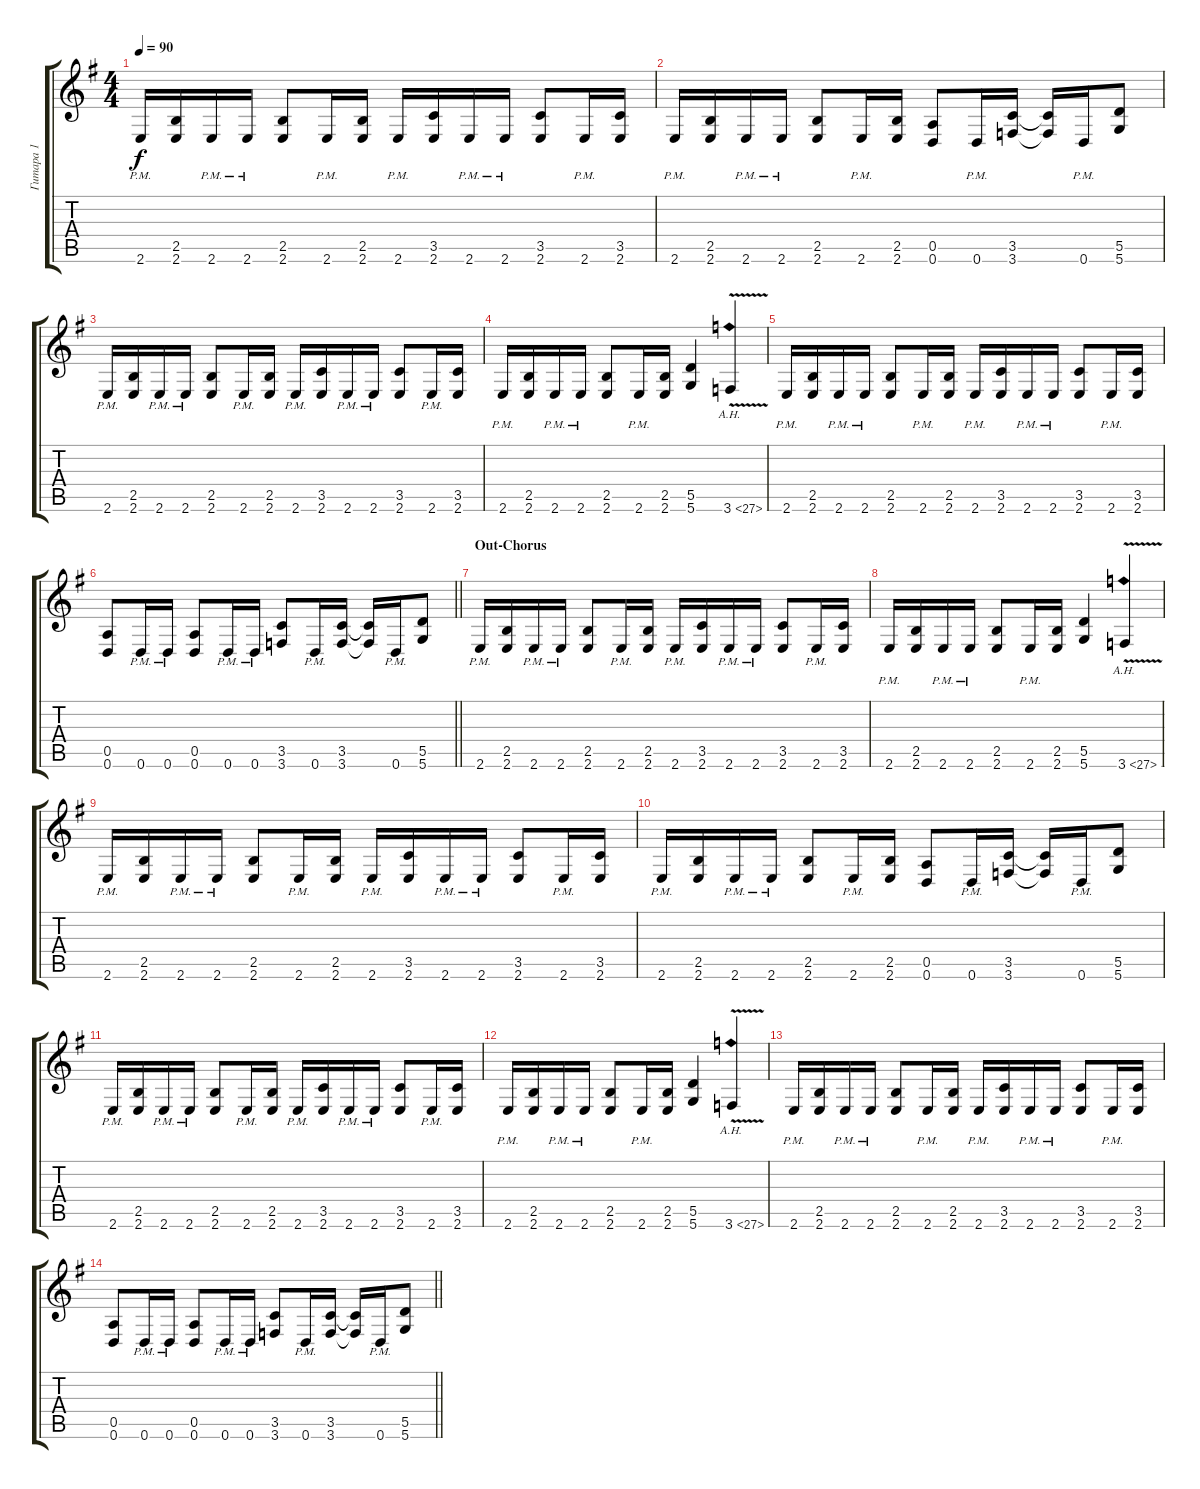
\track ("Гитара 1" "Гитара 1") {instrument distortionguitar}
\staff {score tabs}
\tuning (E4 B3 G3 D3 A2 D2) {hide}
\ts (4 4)
\tempo 90
\clef g2
\ks eminor
2.6{pm}.16{dy f} (2.5 2.6).16 2.6{pm}.16 2.6{pm}.16 (2.5 2.6).8 2.6{pm}.16 (2.5 2.6).16 2.6{pm}.16 (3.5 2.6).16 2.6{pm}.16 2.6{pm}.16 (3.5 2.6).8 2.6{pm}.16 (3.5 2.6).16 |
2.6{pm}.16 (2.5 2.6).16 2.6{pm}.16 2.6{pm}.16 (2.5 2.6).8 2.6{pm}.16 (2.5 2.6).16 (0.5 0.6).8 0.6{pm}.16 (3.5 3.6).16 (3.5{t} 3.6{t}).16 0.6{pm}.16 (5.5 5.6).8 |
2.6{pm}.16 (2.5 2.6).16 2.6{pm}.16 2.6{pm}.16 (2.5 2.6).8 2.6{pm}.16 (2.5 2.6).16 2.6{pm}.16 (3.5 2.6).16 2.6{pm}.16 2.6{pm}.16 (3.5 2.6).8 2.6{pm}.16 (3.5 2.6).16 |
2.6{pm}.16 (2.5 2.6).16 2.6{pm}.16 2.6{pm}.16 (2.5 2.6).8 2.6{pm}.16 (2.5 2.6).16 (5.5 5.6).4 3.6{ah 24 v}.4 |
2.6{pm}.16 (2.5 2.6).16 2.6{pm}.16 2.6{pm}.16 (2.5 2.6).8 2.6{pm}.16 (2.5 2.6).16 2.6{pm}.16 (3.5 2.6).16 2.6{pm}.16 2.6{pm}.16 (3.5 2.6).8 2.6{pm}.16 (3.5 2.6).16 |
\barLineRight lightlight
(0.5 0.6).8 0.6{pm}.16 0.6{pm}.16 (0.5 0.6).8 0.6{pm}.16 0.6{pm}.16 (3.5 3.6).8 0.6{pm}.16 (3.5 3.6).16 (3.5{t} 3.6{t}).16 0.6{pm}.16 (5.5 5.6).8 |
\section ("" "Out-Chorus")
2.6{pm}.16 (2.5 2.6).16 2.6{pm}.16 2.6{pm}.16 (2.5 2.6).8 2.6{pm}.16 (2.5 2.6).16 2.6{pm}.16 (3.5 2.6).16 2.6{pm}.16 2.6{pm}.16 (3.5 2.6).8 2.6{pm}.16 (3.5 2.6).16 |
2.6{pm}.16 (2.5 2.6).16 2.6{pm}.16 2.6{pm}.16 (2.5 2.6).8 2.6{pm}.16 (2.5 2.6).16 (5.5 5.6).4 3.6{ah 24 v}.4 |
2.6{pm}.16 (2.5 2.6).16 2.6{pm}.16 2.6{pm}.16 (2.5 2.6).8 2.6{pm}.16 (2.5 2.6).16 2.6{pm}.16 (3.5 2.6).16 2.6{pm}.16 2.6{pm}.16 (3.5 2.6).8 2.6{pm}.16 (3.5 2.6).16 |
2.6{pm}.16 (2.5 2.6).16 2.6{pm}.16 2.6{pm}.16 (2.5 2.6).8 2.6{pm}.16 (2.5 2.6).16 (0.5 0.6).8 0.6{pm}.16 (3.5 3.6).16 (3.5{t} 3.6{t}).16 0.6{pm}.16 (5.5 5.6).8 |
2.6{pm}.16 (2.5 2.6).16 2.6{pm}.16 2.6{pm}.16 (2.5 2.6).8 2.6{pm}.16 (2.5 2.6).16 2.6{pm}.16 (3.5 2.6).16 2.6{pm}.16 2.6{pm}.16 (3.5 2.6).8 2.6{pm}.16 (3.5 2.6).16 |
2.6{pm}.16 (2.5 2.6).16 2.6{pm}.16 2.6{pm}.16 (2.5 2.6).8 2.6{pm}.16 (2.5 2.6).16 (5.5 5.6).4 3.6{ah 24 v}.4 |
2.6{pm}.16 (2.5 2.6).16 2.6{pm}.16 2.6{pm}.16 (2.5 2.6).8 2.6{pm}.16 (2.5 2.6).16 2.6{pm}.16 (3.5 2.6).16 2.6{pm}.16 2.6{pm}.16 (3.5 2.6).8 2.6{pm}.16 (3.5 2.6).16 |
\barLineRight lightlight
(0.5 0.6).8 0.6{pm}.16 0.6{pm}.16 (0.5 0.6).8 0.6{pm}.16 0.6{pm}.16 (3.5 3.6).8 0.6{pm}.16 (3.5 3.6).16 (3.5{t} 3.6{t}).16 0.6{pm}.16 (5.5 5.6).8
